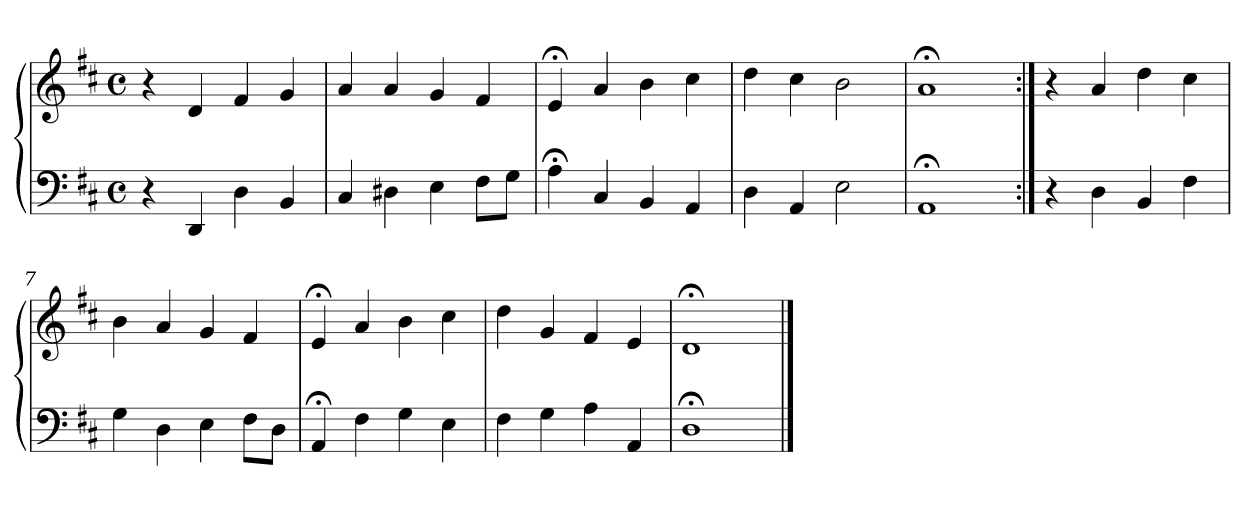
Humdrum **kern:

**kern	**kern
*part1	*part1
*staff2	*staff1
*clefF4	*clefG2
*k[f#c#]	*k[f#c#]
*M4/4	*M4/4
*met(c)	*met(c)
=1	=1
4r	4r
4DD	4d
4D	4f#
4BB	4g
=2	=2
4C#	4a
4D#X	4a
4E	4g
8F#L	4f#
8GJ	.
=3	=3
4A;<	4e;<
4C#	4a
4BB	4b
4AA	4cc#
=4	=4
4D	4dd
4AA	4cc#
2E	2b
=5	=5
1AA;<	1a;<
=6:|!	=6:|!
4r	4r
4D	4a
4BB	4dd
4F#	4cc#
=7	=7
4G	4b
4D	4a
4E	4g
8F#L	4f#
8DJ	.
!!LO:LB:g=z
=8	=8
4AA;<	4e;<
4F#	4a
4G	4b
4E	4cc#
=9	=9
4F#	4dd
4G	4g
4A	4f#
4AA	4e
=10	=10
1D;<	1d;<
==	==
*-	*-
